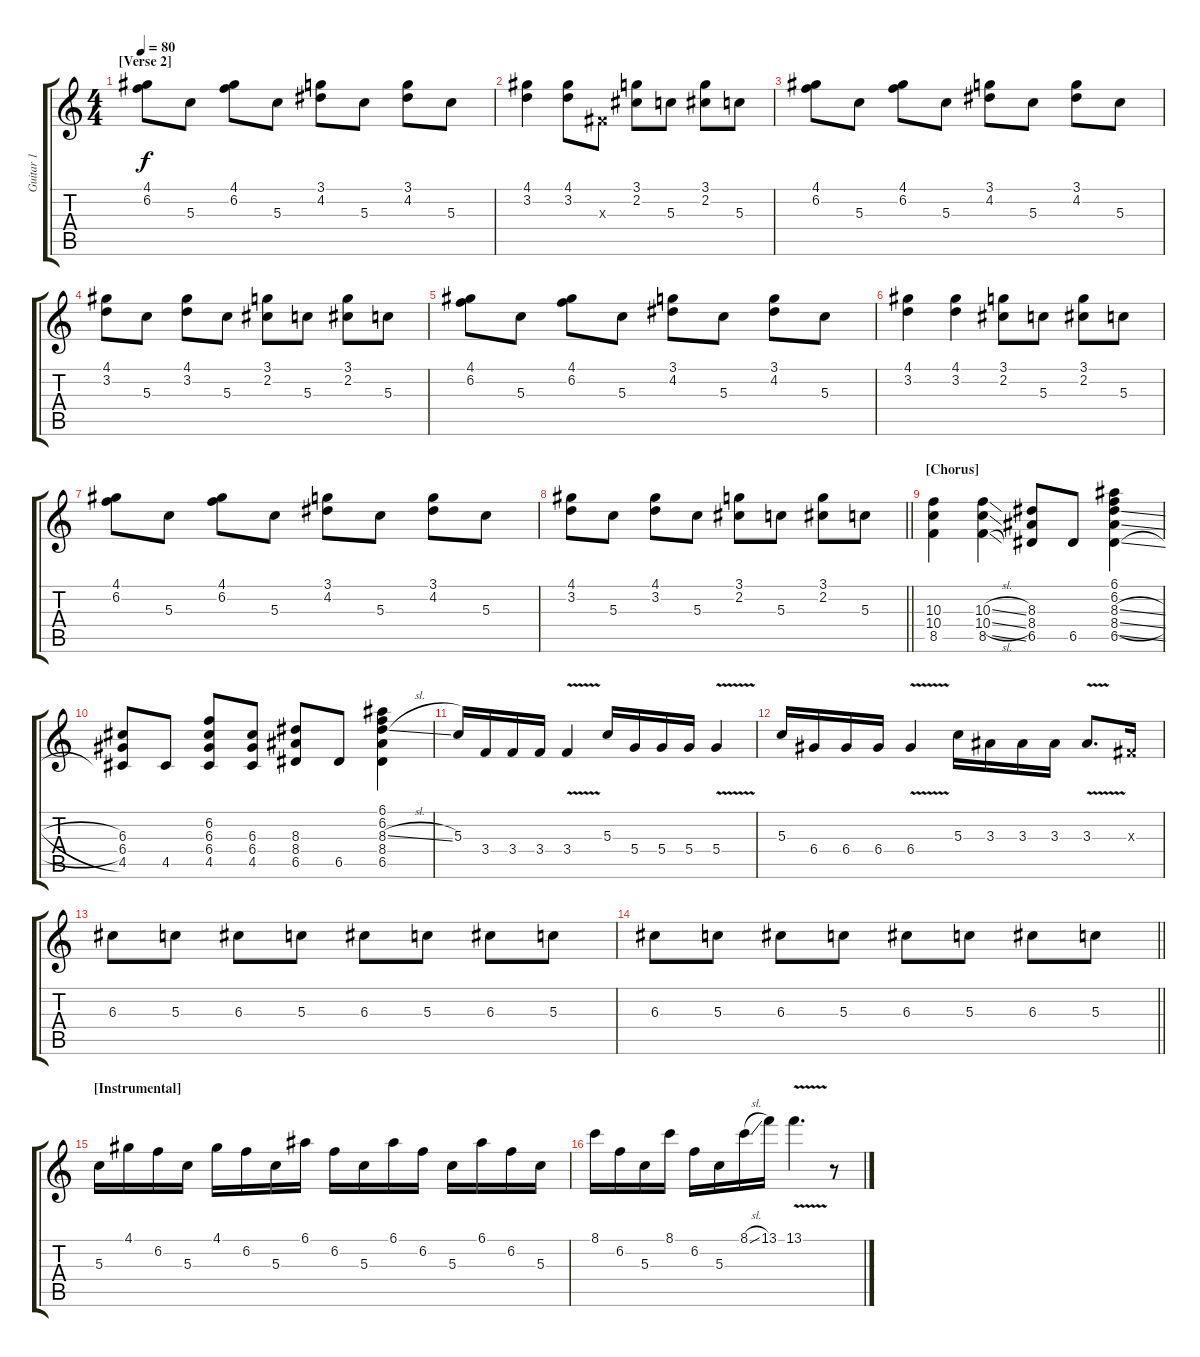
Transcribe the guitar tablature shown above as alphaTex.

\track ("Guitar 1" "Guitar 1") {instrument electricguitarjazz}
\staff {score tabs}
\tuning (E4 B3 G3 D3 A2 E2) {hide}
\ts (4 4)
\section ("" "[Verse 2]")
\tempo 80
\clef g2
\ks c
(4.1 6.2).8{dy f} 5.3.8 (4.1 6.2).8 5.3.8 (3.1 4.2).8 5.3.8 (3.1 4.2).8 5.3.8 |
(4.1 3.2).4 (4.1 3.2).8 -1.3{x}.8 (3.1 2.2).8 5.3.8 (3.1 2.2).8 5.3.8 |
(4.1 6.2).8 5.3.8 (4.1 6.2).8 5.3.8 (3.1 4.2).8 5.3.8 (3.1 4.2).8 5.3.8 |
(4.1 3.2).8 5.3.8 (4.1 3.2).8 5.3.8 (3.1 2.2).8 5.3.8 (3.1 2.2).8 5.3.8 |
(4.1 6.2).8 5.3.8 (4.1 6.2).8 5.3.8 (3.1 4.2).8 5.3.8 (3.1 4.2).8 5.3.8 |
(4.1 3.2).4 (4.1 3.2).4 (3.1 2.2).8 5.3.8 (3.1 2.2).8 5.3.8 |
(4.1 6.2).8 5.3.8 (4.1 6.2).8 5.3.8 (3.1 4.2).8 5.3.8 (3.1 4.2).8 5.3.8 |
\barLineRight lightlight
(4.1 3.2).8 5.3.8 (4.1 3.2).8 5.3.8 (3.1 2.2).8 5.3.8 (3.1 2.2).8 5.3.8 |
\section ("" "[Chorus]")
(10.3 10.4 8.5).4 (10.3{sl} 10.4{sl} 8.5{sl}).4 (8.3 8.4 6.5).8 6.5.8 (6.1 6.2 8.3{sl} 8.4{sl} 6.5{sl}).4 |
(6.3 6.4 4.5).8 4.5.8 (6.2 6.3 6.4 4.5).8 (6.3 6.4 4.5).8 (8.3 8.4 6.5).8 6.5.8 (6.1 6.2 8.3{sl} 8.4 6.5).4 |
5.3.16 3.4.16 3.4.16 3.4.16 3.4{v}.4 5.3.16 5.4.16 5.4.16 5.4.16 5.4{v}.4 |
5.3.16 6.4.16 6.4.16 6.4.16 6.4{v}.4 5.3.16 3.3.16 3.3.16 3.3.16 3.3{v}.8{d} -1.3{x}.16 |
6.3.8 5.3.8 6.3.8 5.3.8 6.3.8 5.3.8 6.3.8 5.3.8 |
\barLineRight lightlight
6.3.8 5.3.8 6.3.8 5.3.8 6.3.8 5.3.8 6.3.8 5.3.8 |
\section ("" "[Instrumental]")
5.3.16 4.1.16 6.2.16 5.3.16 4.1.16 6.2.16 5.3.16 6.1.16 6.2.16 5.3.16 6.1.16 6.2.16 5.3.16 6.1.16 6.2.16 5.3.16 |
8.1.16 6.2.16 5.3.16 8.1.16 6.2.16 5.3.16 8.1{sl}.16 13.1.16 13.1{v}.4{d} r.8
